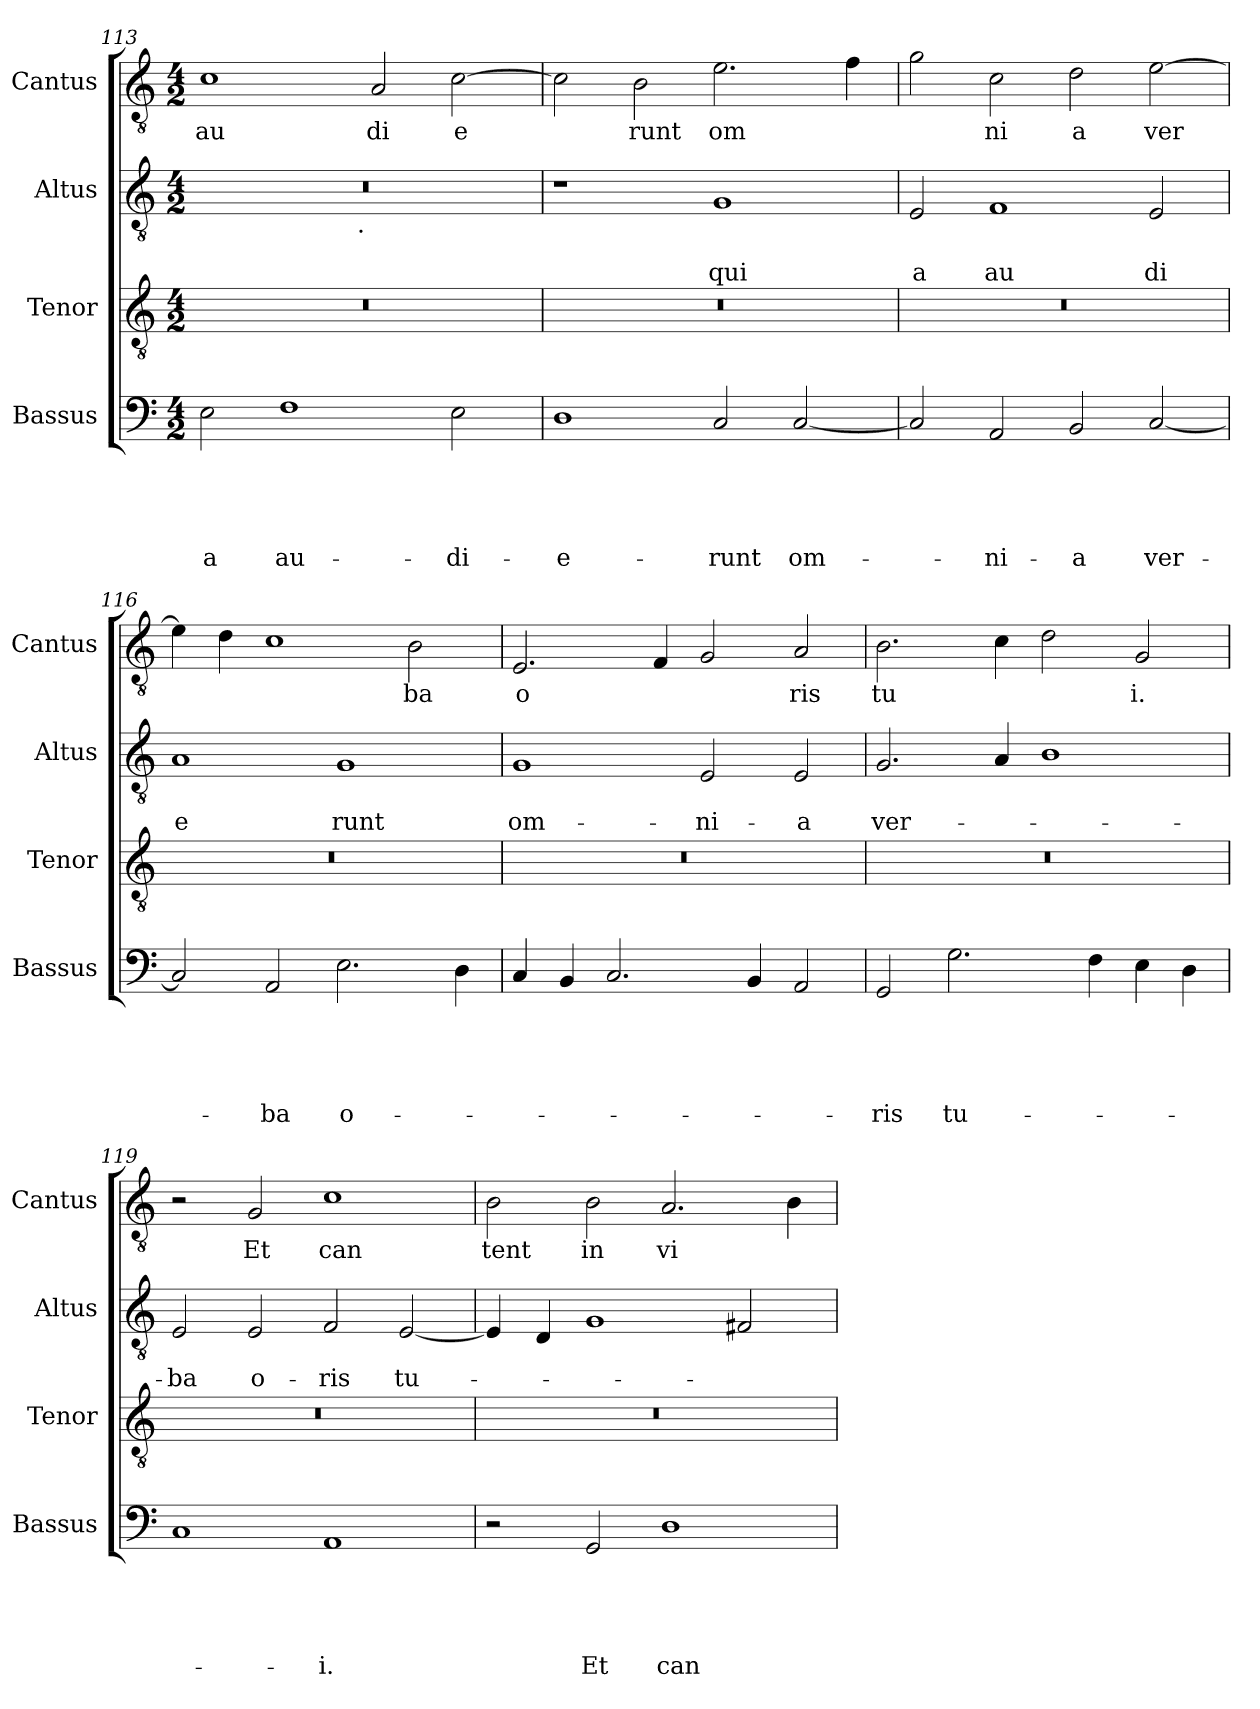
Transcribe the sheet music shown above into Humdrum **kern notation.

**kern	**text	**text	**text	**text	**text	**kern	**kern	**text	**text	**kern	**text
*part4	*part4	*part4	*part4	*part4	*part4	*part3	*part2	*part2	*part2	*part1	*part1
*staff4	*staff4	*staff4	*staff4	*staff4	*staff4	*staff3	*staff2	*staff2	*staff2	*staff1	*staff1
*I"Bassus	*	*	*	*	*	*I"Tenor	*I"Altus	*	*	*I"Cantus	*
*I'Bassus	*	*	*	*	*	*I'Tenor	*I'Altus	*	*	*I'Cantus	*
*clefF4	*	*	*	*	*	*clefGv2	*clefGv2	*	*	*clefGv2	*
*k[]	*	*	*	*	*	*k[]	*k[]	*	*	*k[]	*
*C:	*	*	*	*	*	*C:	*C:	*	*	*C:	*
*M4/2	*	*	*	*	*	*M4/2	*M4/2	*	*	*M4/2	*
=113	=113	=113	=113	=113	=113	=113	=113	=113	=113	=113	=113
!	!	!	!	!	!LO:LY:b	!	!	!	!	!	!LO:LY:b
*	*	*	*	*	*	*	*^	*	*	*	*
2E\	.	.	.	.	-a	0r	0r	2ryy	.	.	1c	au
!	!	!	!	!	!LO:LY:b	!	!	!	!	!	!	!
1F	.	.	.	.	au-	.	.	4...ryy	.	.	.	.
!	!	!	!	!	!	!	!	!LO:TX:b:t=.	!	!	!	!
.	.	.	.	.	.	.	.	1ryy	.	.	.	.
!	!	!	!	!	!	!	!	!	!	!	!	!LO:LY:b
.	.	.	.	.	.	.	.	.	.	.	2A/	di
!	!	!	!	!	!LO:LY:b	!	!	!	!	!	!	!LO:LY:b
2E\	.	.	.	.	-di-	.	.	.	.	.	[>2c\	e
.	.	.	.	.	.	.	.	32ryy	.	.	.	.
=114	=114	=114	=114	=114	=114	=114	=114	=114	=114	=114	=114	=114
!	!	!	!	!	!LO:LY:b	!	!	!	!	!	!	!
*	*	*	*	*	*	*	*v	*v	*	*	*	*
1D	.	.	.	.	-e-	0r	1r	.	.	2c\]	.
!	!	!	!	!	!	!	!	!	!	!	!LO:LY:b
.	.	.	.	.	.	.	.	.	.	2B\	runt
!	!	!	!	!	!LO:LY:b	!	!	!	!LO:LY:b	!	!LO:LY:b
2C/	.	.	.	.	-runt	.	1G	.	qui	2.e\	om
!	!	!	!	!	!LO:LY:b	!	!	!	!	!	!
[<2C/	.	.	.	.	om-	.	.	.	.	.	.
.	.	.	.	.	.	.	.	.	.	4f\	.
=115	=115	=115	=115	=115	=115	=115	=115	=115	=115	=115	=115
!	!	!	!	!	!	!	!	!	!LO:LY:b	!	!
2C/]	.	.	.	.	.	0r	2E/	.	a	2g\	.
!	!	!	!	!	!LO:LY:b	!	!	!	!LO:LY:b	!	!LO:LY:b
2AA/	.	.	.	.	-ni-	.	1F	.	au	2c\	ni
!	!	!	!	!	!LO:LY:b	!	!	!	!	!	!LO:LY:b
2BB/	.	.	.	.	-a	.	.	.	.	2d\	a
!	!	!	!	!	!LO:LY:b	!	!	!	!LO:LY:b	!	!LO:LY:b
[<2C/	.	.	.	.	ver-	.	2E/	.	di	[>2e\	ver
=116	=116	=116	=116	=116	=116	=116	=116	=116	=116	=116	=116
!	!	!	!	!	!	!	!	!	!LO:LY:b	!	!
2C/]	.	.	.	.	.	0r	1A	.	e	4e\]	.
.	.	.	.	.	.	.	.	.	.	4d\	.
!	!	!	!	!	!LO:LY:b	!	!	!	!	!	!
2AA/	.	.	.	.	-ba	.	.	.	.	1c	.
!	!	!	!	!	!LO:LY:b	!	!	!	!LO:LY:b	!	!
2.E\	.	.	.	.	o-	.	1G	.	runt	.	.
!	!	!	!	!	!	!	!	!	!	!	!LO:LY:b
.	.	.	.	.	.	.	.	.	.	2B\	ba
4D\	.	.	.	.	.	.	.	.	.	.	.
!!LO:LB:g=z
=117	=117	=117	=117	=117	=117	=117	=117	=117	=117	=117	=117
!	!	!	!	!	!	!	!	!	!LO:LY:b	!	!LO:LY:b
4C/	.	.	.	.	.	0r	1G	.	om-	2.E/	o
4BB/	.	.	.	.	.	.	.	.	.	.	.
2.C/	.	.	.	.	.	.	.	.	.	.	.
.	.	.	.	.	.	.	.	.	.	4F/	.
!	!	!	!	!	!	!	!	!	!LO:LY:b	!	!
.	.	.	.	.	.	.	2E/	.	-ni-	2G/	.
4BB/	.	.	.	.	.	.	.	.	.	.	.
!	!	!	!	!	!	!	!	!	!LO:LY:b	!	!LO:LY:b
2AA/	.	.	.	.	.	.	2E/	.	-a	2A/	ris
=118	=118	=118	=118	=118	=118	=118	=118	=118	=118	=118	=118
!	!	!	!	!	!LO:LY:b	!	!	!	!LO:LY:b	!	!LO:LY:b
2GG/	.	.	.	.	-ris	0r	2.G/	.	ver-	2.B\	tu
!	!	!	!	!	!LO:LY:b	!	!	!	!	!	!
2.G\	.	.	.	.	tu-	.	.	.	.	.	.
.	.	.	.	.	.	.	4A/	.	.	4c\	.
.	.	.	.	.	.	.	1B	.	.	2d\	.
4F\	.	.	.	.	.	.	.	.	.	.	.
!	!	!	!	!	!	!	!	!	!	!	!LO:LY:b
4E\	.	.	.	.	.	.	.	.	.	2G/	i.
4D\	.	.	.	.	.	.	.	.	.	.	.
=119	=119	=119	=119	=119	=119	=119	=119	=119	=119	=119	=119
!	!	!	!	!	!	!	!	!	!LO:LY:b	!	!
1C	.	.	.	.	.	0r	2E/	.	-ba	2r	.
!	!	!	!	!	!	!	!	!	!LO:LY:b	!	!LO:LY:b
.	.	.	.	.	.	.	2E/	.	o-	2G/	Et
!	!	!	!	!	!LO:LY:b	!	!	!	!LO:LY:b	!	!LO:LY:b
1AA	.	.	.	.	-i.	.	2F/	.	-ris	1c	can
!	!	!	!	!	!	!	!	!	!LO:LY:b	!	!
.	.	.	.	.	.	.	[<2E/	.	tu-	.	.
=120	=120	=120	=120	=120	=120	=120	=120	=120	=120	=120	=120
!	!	!	!	!	!	!	!	!	!	!	!LO:LY:b
2r	.	.	.	.	.	0r	4E/]	.	.	2B\	tent
.	.	.	.	.	.	.	4D/	.	.	.	.
!	!	!	!	!	!LO:LY:b	!	!	!	!	!	!LO:LY:b
2GG/	.	.	.	.	Et	.	1G	.	.	2B\	in
!	!	!	!	!	!LO:LY:b	!	!	!	!	!	!LO:LY:b
1D	.	.	.	.	can-	.	.	.	.	2.A/	vi
.	.	.	.	.	.	.	2F#/	.	.	.	.
.	.	.	.	.	.	.	.	.	.	4B\	.
=	=	=	=	=	=	=	=	=	=	=	=
*-	*-	*-	*-	*-	*-	*-	*-	*-	*-	*-	*-
